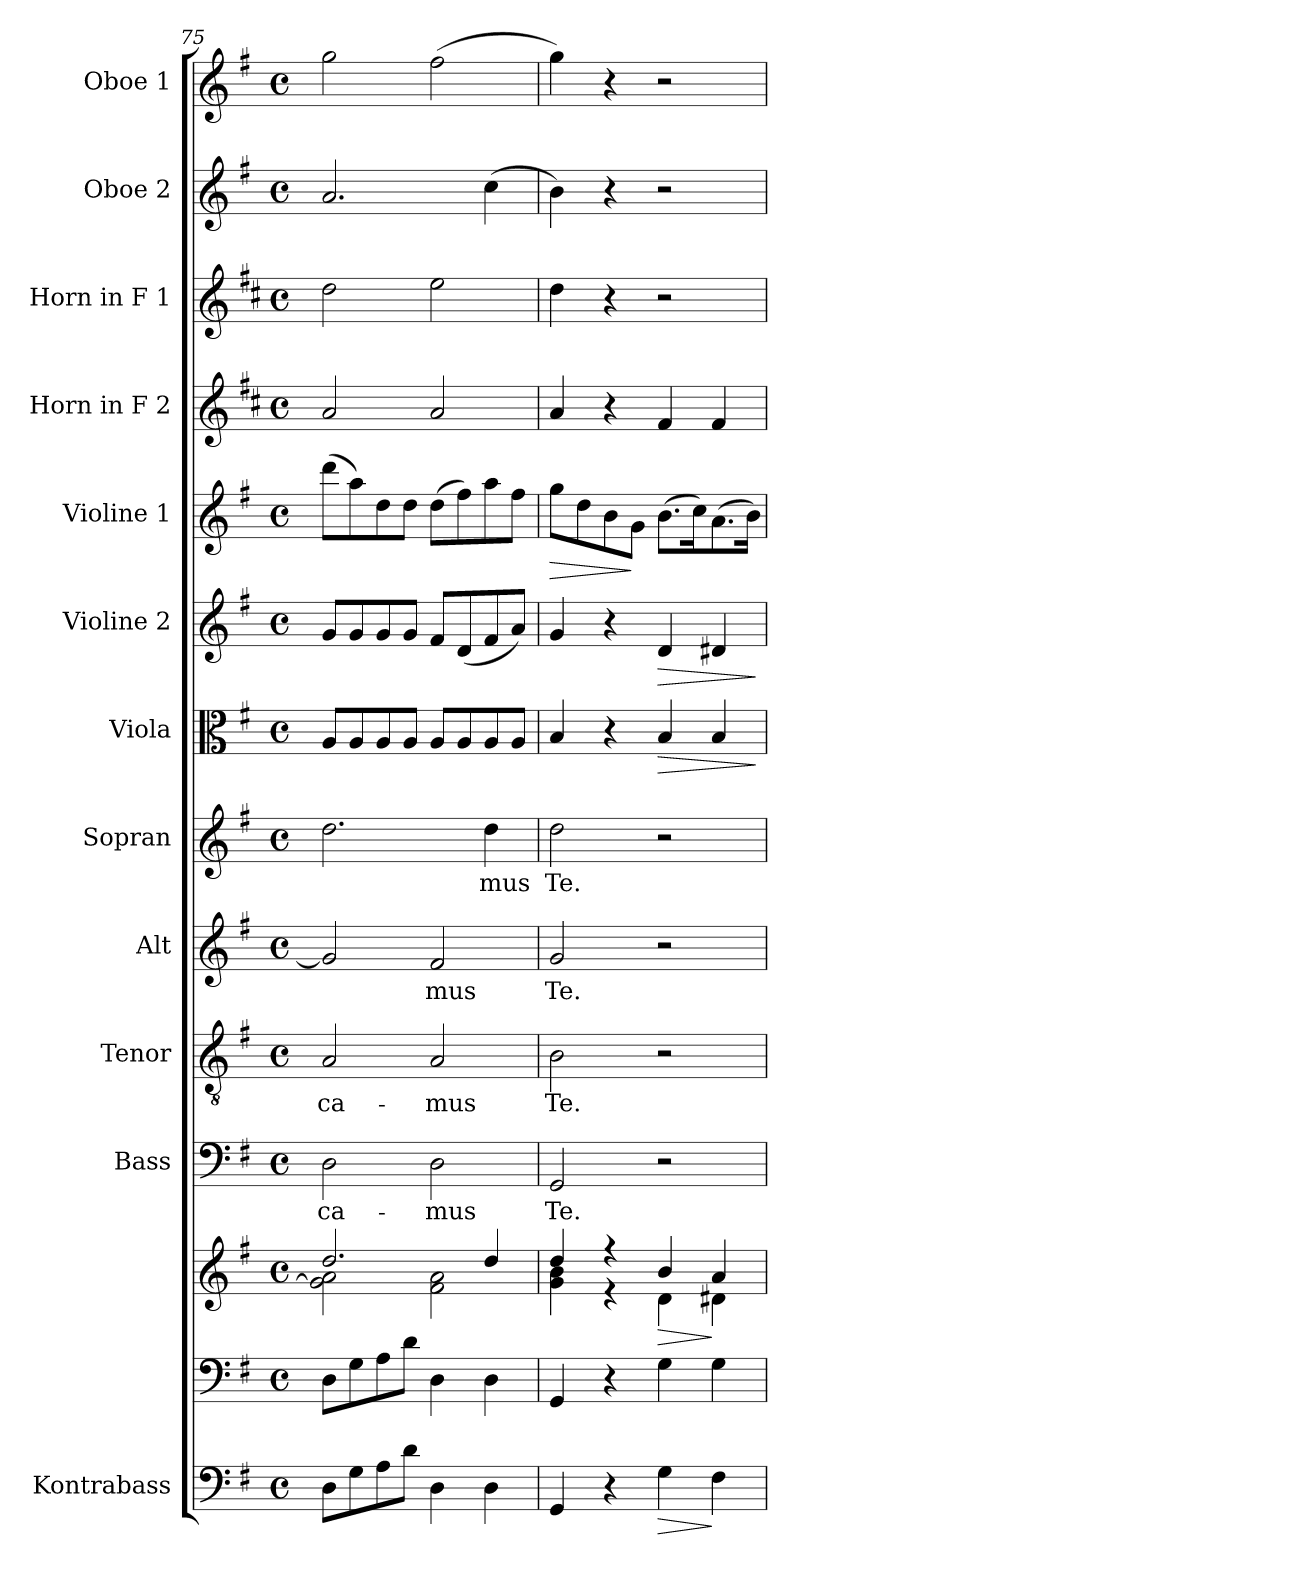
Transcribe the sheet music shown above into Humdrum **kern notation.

**kern	**dynam	**kern	**kern	**dynam	**kern	**text	**kern	**text	**kern	**text	**kern	**text	**kern	**dynam	**kern	**dynam	**kern	**dynam	**kern	**kern	**kern	**kern
*part13	*part13	*part12	*part12	*part12	*part11	*part11	*part10	*part10	*part9	*part9	*part8	*part8	*part7	*part7	*part6	*part6	*part5	*part5	*part4	*part3	*part2	*part1
*staff14	*staff14	*staff13	*staff12	*staff12/13	*staff11	*staff11	*staff10	*staff10	*staff9	*staff9	*staff8	*staff8	*staff7	*staff7	*staff6	*staff6	*staff5	*staff5	*staff4	*staff3	*staff2	*staff1
*I"Kontrabass	*	*	*	*	*I"Bass	*	*I"Tenor	*	*I"Alt	*	*I"Sopran	*	*I"Viola	*	*I"Violine 2	*	*I"Violine 1	*	*I"Horn in F 2	*I"Horn in F 1	*I"Oboe 2	*I"Oboe 1
*I'Kb.	*	*	*	*	*I'B.	*	*I'T.	*	*I'A.	*	*I'S.	*	*I'Vla.	*	*I'Vl. 2	*	*I'Vl. 1	*	*	*	*I'Ob. 2	*I'Ob. 1
*clefF4	*	*clefF4	*clefG2	*	*clefF4	*	*clefGv2	*	*clefG2	*	*clefG2	*	*clefC3	*	*clefG2	*	*clefG2	*	*clefG2	*clefG2	*clefG2	*clefG2
*ITrd7c12	*	*	*	*	*	*	*	*	*	*	*	*	*	*	*	*	*	*	*ITrd4c7	*ITrd4c7	*	*
*k[f#]	*	*k[f#]	*k[f#]	*	*k[f#]	*	*k[f#]	*	*k[f#]	*	*k[f#]	*	*k[f#]	*	*k[f#]	*	*k[f#]	*	*k[f#]	*k[f#]	*k[f#]	*k[f#]
*G:	*	*G:	*G:	*	*G:	*	*G:	*	*G:	*	*G:	*	*G:	*	*G:	*	*G:	*	*G:	*G:	*G:	*G:
*M4/4	*	*M4/4	*M4/4	*	*M4/4	*	*M4/4	*	*M4/4	*	*M4/4	*	*M4/4	*	*M4/4	*	*M4/4	*	*M4/4	*M4/4	*M4/4	*M4/4
*met(c)	*	*met(c)	*met(c)	*	*met(c)	*	*met(c)	*	*met(c)	*	*met(c)	*	*met(c)	*	*met(c)	*	*met(c)	*	*met(c)	*met(c)	*met(c)	*met(c)
=75	=75	=75	=75	=75	=75	=75	=75	=75	=75	=75	=75	=75	=75	=75	=75	=75	=75	=75	=75	=75	=75	=75
*	*	*	*^	*	*	*	*	*	*	*	*	*	*	*	*	*	*	*	*	*	*	*
!	!	!	!	!	!	!	!LO:LY:b	!	!LO:LY:b	!	!	!	!	!	!	!	!	!	!	!	!	!	!
8DD\L	.	8D\L	2.dd/	2g\] 2a\	.	2D\	-ca-	2A/	-ca-	2g/]	.	2.dd\	.	8A/L	.	8g/L	.	(>8ddd\L	.	2d/	2g\	2.a/	2gg\
8GG\	.	8G\	.	.	.	.	.	.	.	.	.	.	.	8A/	.	8g/	.	8aa\)	.	.	.	.	.
8AA\	.	8A\	.	.	.	.	.	.	.	.	.	.	.	8A/	.	8g/	.	8dd\	.	.	.	.	.
8D\J	.	8d\J	.	.	.	.	.	.	.	.	.	.	.	8A/J	.	8g/J	.	8dd\J	.	.	.	.	.
!	!	!	!	!	!	!	!LO:LY:b	!	!LO:LY:b	!	!LO:LY:b	!	!	!	!	!	!	!	!	!	!	!	!
4DD\	.	4D\	.	2f#\ 2a\	.	2D\	-mus	2A/	-mus	2f#/	-mus	.	.	8A/L	.	8f#/L	.	(>8dd\L	.	2d/	2a\	.	(>2ff#\
.	.	.	.	.	.	.	.	.	.	.	.	.	.	8A/	.	(<8d/	.	8ff#\)	.	.	.	.	.
!	!	!	!	!	!	!	!	!	!	!	!	!	!LO:LY:b	!	!	!	!	!	!	!	!	!	!
4DD\	.	4D\	4dd/	.	.	.	.	.	.	.	.	4dd\	-mus	8A/	.	8f#/	.	8aa\	.	.	.	(>4cc\	.
.	.	.	.	.	.	.	.	.	.	.	.	.	.	8A/J	.	8a/J)	.	8ff#\J	.	.	.	.	.
=76	=76	=76	=76	=76	=76	=76	=76	=76	=76	=76	=76	=76	=76	=76	=76	=76	=76	=76	=76	=76	=76	=76	=76
!	!	!	!	!	!	!	!LO:LY:b	!	!LO:LY:b	!	!LO:LY:b	!	!LO:LY:b	!	!	!	!	!	!LO:HP:b	!	!	!	!
4GGG/	.	4GG/	4dd/	4g\ 4b\	.	2GG/	Te.	2B\	Te.	2g/	Te.	2dd\	Te.	4B/	.	4g/	.	8gg\L	>	4d/	4g\	4b\)	4gg\)
.	.	.	.	.	.	.	.	.	.	.	.	.	.	.	.	.	.	8dd\	.	.	.	.	.
4r	.	4r	4r	4r	.	.	.	.	.	.	.	.	.	4r	.	4r	.	8b\	.	4r	4r	4r	4r
.	.	.	.	.	.	.	.	.	.	.	.	.	.	.	.	.	.	8g\J	]	.	.	.	.
!	!LO:HP:b	!	!	!	!LO:HP:b	!	!	!	!	!	!	!	!	!	!LO:HP:b	!	!LO:HP:b	!	!	!	!	!	!
4GG\	>	4G\	4b/	4d\	>	2r	.	2r	.	2r	.	2r	.	4B/	>	4d/	>	(>8.b\L	.	4B/	2r	2r	2r
.	.	.	.	.	.	.	.	.	.	.	.	.	.	.	.	.	.	16cc\k)	.	.	.	.	.
4FF#\	]	4G\	4a/	4d#X\	]	.	.	.	.	.	.	.	.	4B/	.	4d#X/	.	(>8.a\	.	4B/	.	.	.
.	.	.	.	.	.	.	.	.	.	.	.	.	.	.	.	.	.	16b\Jk)	.	.	.	.	.
*	*	*	*v	*v	*	*	*	*	*	*	*	*	*	*	*	*	*	*	*	*	*	*	*
.	.	.	.	.	.	.	.	.	.	.	.	.	.	]	.	]	.	.	.	.	.	.
=	=	=	=	=	=	=	=	=	=	=	=	=	=	=	=	=	=	=	=	=	=	=
*-	*-	*-	*-	*-	*-	*-	*-	*-	*-	*-	*-	*-	*-	*-	*-	*-	*-	*-	*-	*-	*-	*-
